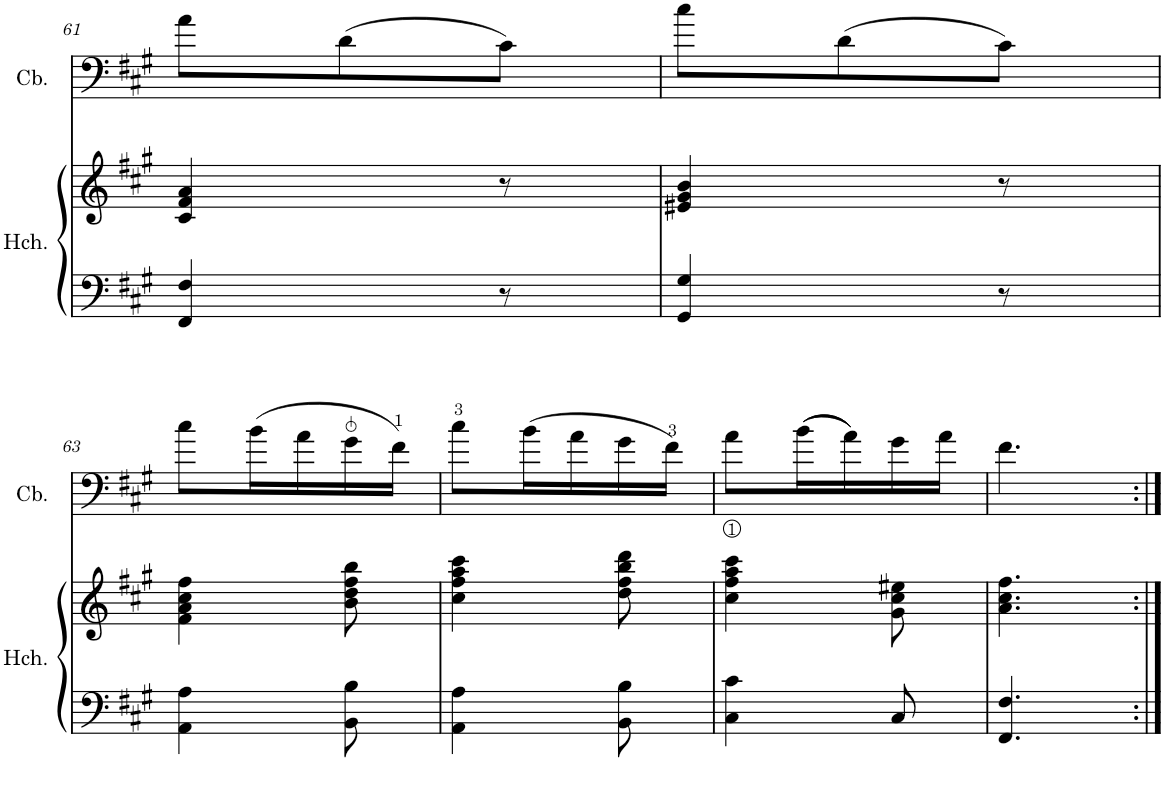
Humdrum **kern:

**kern	**kern	**kern
*part2	*part2	*part1
*staff3	*staff2	*staff1
*I"Harpsichord	*	*I"Contrabass
*I'Hch.	*	*I'Cb.
!!LO:PB:g=z
*clefF4	*clefG2	*clefF4
*	*	*Trd7c12
*k[f#c#g#]	*k[f#c#g#]	*k[f#c#g#]
*M3/8	*M3/8	*M3/8
=61	=61	=61
4FF#/ 4F#/	4c#/ 4f#/ 4a/	8a\L
.	.	(8d\
8r	8r	8c#\J)
=62	=62	=62
4GG#/ 4G#/	4e#X/ 4g#/ 4b/	8cc#\L
.	.	(8d\
8r	8r	8c#\J)
!!LO:LB:g=z
=63	=63	=63
4AA\ 4A\	4f#\ 4a\ 4cc#\ 4ff#\	8cc#\L
.	.	(16b\L
.	.	16a\
8BB\ 8B\	8b\ 8dd\ 8ff#\ 8bb\	16g#\
.	.	16f#\JJ)
=64	=64	=64
4AA\ 4A\	4cc#\ 4ff#\ 4aa\ 4ccc#\	8cc#\L
.	.	(16b\L
.	.	16a\
8BB\ 8B\	8dd\ 8ff#\ 8bb\ 8ddd\	16g#\
.	.	16f#\JJ)
=65	=65	=65
4C#\ 4c#\	4cc#\ 4ff#\ 4aa\ 4ccc#\	8a<\L
.	.	((16b\L
.	.	16a\))
8C#/	8g#\ 8cc#\ 8ee#X\	16g#\
.	.	16a\JJ
=66	=66	=66
4.FF#/ 4.F#/	4.a\ 4.cc#\ 4.ff#\	4.f#\
=:|!	=:|!	=:|!
*-	*-	*-
